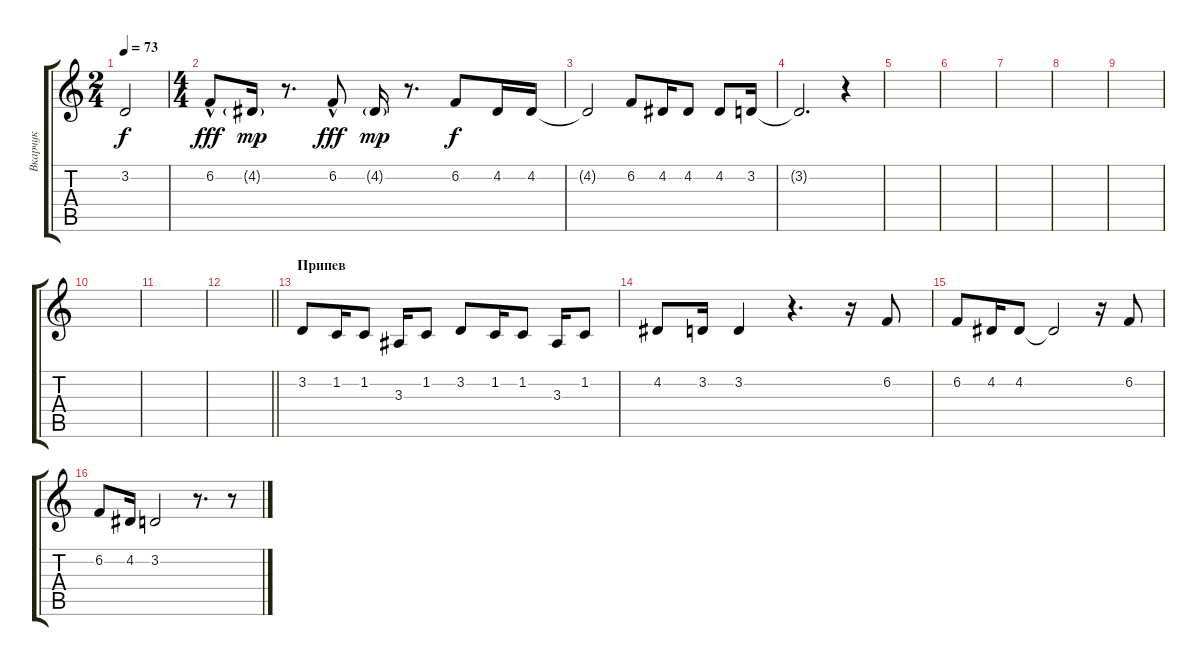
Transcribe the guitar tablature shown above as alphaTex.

\track ("Вкарчук" "Вкарчук") {instrument lead2sawtooth}
\staff {score tabs}
\tuning (E4 B3 G3 D3 A2 E2) {hide}
\ts (2 4)
\tempo 73
\clef g2
\ks c
3.2{t}.2{dy f} |
\ts (4 4)
6.2{hac}.8{dy fff} 4.2{g}.16{dy mp} r.8{d} 6.2{hac}.8{dy fff} 4.2{g}.16{dy mp} r.8{d} 6.2.8{dy f} 4.2.16 4.2.16 |
4.2{t}.2 6.2.8 4.2.16 4.2.8 4.2.8 3.2.16 |
3.2{t}.2{d} r.4 |
|
|
|
|
|
|
|
\barLineRight lightlight
|
\section ("" "Припев")
3.2.8 1.2.16 1.2.8 3.3.16 1.2.8 3.2.8 1.2.16 1.2.8 3.3.16 1.2.8 |
4.2.8 3.2.16 3.2.4 r.4{d} r.16 6.2.8 |
6.2.8 4.2.16 4.2.8 4.2{t}.2 r.16 6.2.8 |
6.2.8 4.2.16 3.2.2 r.8{d} r.8
